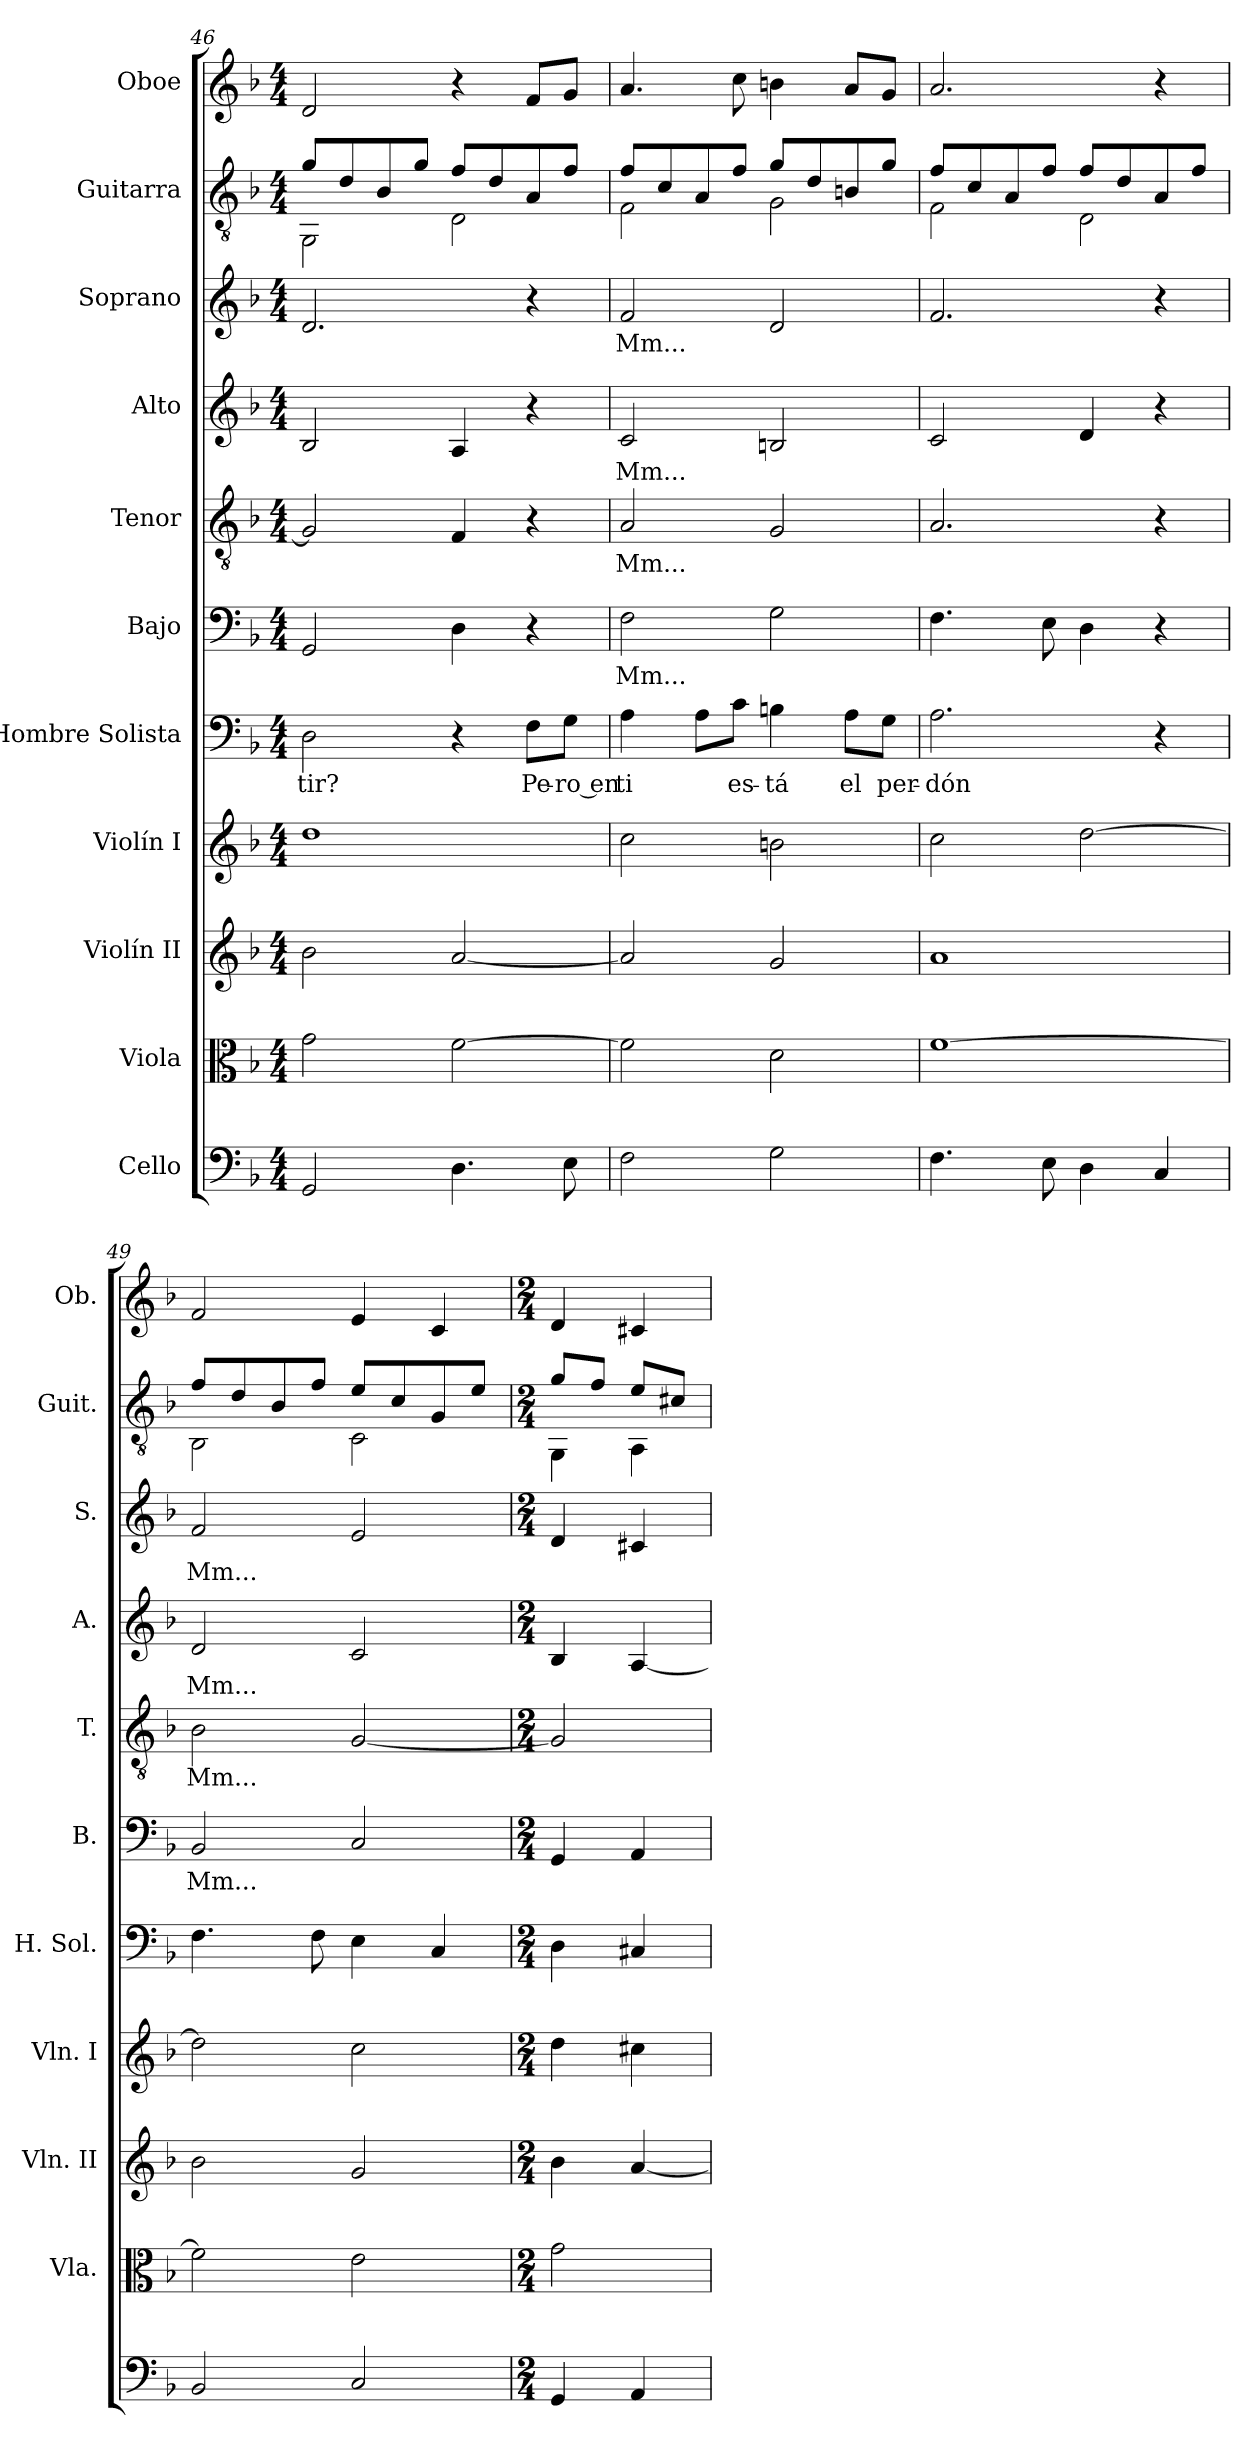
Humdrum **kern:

**kern	**kern	**kern	**kern	**kern	**text	**kern	**text	**kern	**text	**kern	**text	**kern	**text	**kern	**kern
*part11	*part10	*part9	*part8	*part7	*part7	*part6	*part6	*part5	*part5	*part4	*part4	*part3	*part3	*part2	*part1
*staff11	*staff10	*staff9	*staff8	*staff7	*staff7	*staff6	*staff6	*staff5	*staff5	*staff4	*staff4	*staff3	*staff3	*staff2	*staff1
*I"Cello	*I"Viola	*I"Violín II	*I"Violín I	*I"Hombre Solista	*	*I"Bajo	*	*I"Tenor	*	*I"Alto	*	*I"Soprano	*	*I"Guitarra	*I"Oboe
*	*I'Vla.	*I'Vln. II	*I'Vln. I	*I'H. Sol.	*	*I'B.	*	*I'T.	*	*I'A.	*	*I'S.	*	*I'Guit.	*I'Ob.
*clefF4	*clefC3	*clefG2	*clefG2	*clefF4	*	*clefF4	*	*clefGv2	*	*clefG2	*	*clefG2	*	*clefGv2	*clefG2
*k[b-]	*k[b-]	*k[b-]	*k[b-]	*k[b-]	*	*k[b-]	*	*k[b-]	*	*k[b-]	*	*k[b-]	*	*k[b-]	*k[b-]
*M4/4	*M4/4	*M4/4	*M4/4	*M4/4	*	*M4/4	*	*M4/4	*	*M4/4	*	*M4/4	*	*M4/4	*M4/4
=46	=46	=46	=46	=46	=46	=46	=46	=46	=46	=46	=46	=46	=46	=46	=46
*	*	*	*	*	*	*	*	*	*	*	*	*	*	*^	*
2GG/	2g\	2b-\	1dd	2D\	-tir?	2GG/	.	2G/]	.	2B-/	.	2.d/	.	8g/L	2GG\	2d/
.	.	.	.	.	.	.	.	.	.	.	.	.	.	8d/	.	.
.	.	.	.	.	.	.	.	.	.	.	.	.	.	8B-/	.	.
.	.	.	.	.	.	.	.	.	.	.	.	.	.	8g/J	.	.
4.D\	[2f\	[2a/	.	4r	.	4D\	.	4F/	.	4A/	.	.	.	8f/L	2D\	4r
.	.	.	.	.	.	.	.	.	.	.	.	.	.	8d/	.	.
.	.	.	.	8F\L	Pe-	4r	.	4r	.	4r	.	4r	.	8A/	.	8f/L
8E\	.	.	.	8G\J	-ro en	.	.	.	.	.	.	.	.	8f/J	.	8g/J
=47	=47	=47	=47	=47	=47	=47	=47	=47	=47	=47	=47	=47	=47	=47	=47	=47
2F\	2f\]	2a/]	2cc\	4A\	ti	2F\	Mm...	2A/	Mm...	2c/	Mm...	2f/	Mm...	8f/L	2F\	4.a/
.	.	.	.	.	.	.	.	.	.	.	.	.	.	8c/	.	.
.	.	.	.	8A\L	.	.	.	.	.	.	.	.	.	8A/	.	.
.	.	.	.	8c\J	es-	.	.	.	.	.	.	.	.	8f/J	.	8cc\
2G\	2d\	2g/	2bn\	4Bn\	-tá	2G\	.	2G/	.	2Bn/	.	2d/	.	8g/L	2G\	4bn\
.	.	.	.	.	.	.	.	.	.	.	.	.	.	8d/	.	.
.	.	.	.	8A\L	el	.	.	.	.	.	.	.	.	8Bn/	.	8a/L
.	.	.	.	8G\J	per-	.	.	.	.	.	.	.	.	8g/J	.	8g/J
=48	=48	=48	=48	=48	=48	=48	=48	=48	=48	=48	=48	=48	=48	=48	=48	=48
4.F\	[1f	1a	2cc\	2.A\	-dón	4.F\	.	2.A/	.	2c/	.	2.f/	.	8f/L	2F\	2.a/
.	.	.	.	.	.	.	.	.	.	.	.	.	.	8c/	.	.
.	.	.	.	.	.	.	.	.	.	.	.	.	.	8A/	.	.
8E\	.	.	.	.	.	8E\	.	.	.	.	.	.	.	8f/J	.	.
4D\	.	.	[2dd\	.	.	4D\	.	.	.	4d/	.	.	.	8f/L	2D\	.
.	.	.	.	.	.	.	.	.	.	.	.	.	.	8d/	.	.
4C/	.	.	.	4r	.	4r	.	4r	.	4r	.	4r	.	8A/	.	4r
.	.	.	.	.	.	.	.	.	.	.	.	.	.	8f/J	.	.
=49	=49	=49	=49	=49	=49	=49	=49	=49	=49	=49	=49	=49	=49	=49	=49	=49
2BB-/	2f\]	2b-\	2dd\]	4.F\	.	2BB-/	Mm...	2B-\	Mm...	2d/	Mm...	2f/	Mm...	8f/L	2BB-\	2f/
.	.	.	.	.	.	.	.	.	.	.	.	.	.	8d/	.	.
.	.	.	.	.	.	.	.	.	.	.	.	.	.	8B-/	.	.
.	.	.	.	8F\	.	.	.	.	.	.	.	.	.	8f/J	.	.
2C/	2e\	2g/	2cc\	4E\	.	2C/	.	[2G/	.	2c/	.	2e/	.	8e/L	2C\	4e/
.	.	.	.	.	.	.	.	.	.	.	.	.	.	8c/	.	.
.	.	.	.	4C/	.	.	.	.	.	.	.	.	.	8G/	.	4c/
.	.	.	.	.	.	.	.	.	.	.	.	.	.	8e/J	.	.
=50	=50	=50	=50	=50	=50	=50	=50	=50	=50	=50	=50	=50	=50	=50	=50	=50
*M2/4	*M2/4	*M2/4	*M2/4	*M2/4	*	*M2/4	*	*M2/4	*	*M2/4	*	*M2/4	*	*M2/4	*	*M2/4
4GG/	2g\	4b-\	4dd\	4D\	.	4GG/	.	2G/]	.	4B-/	.	4d/	.	8g/L	4GG\	4d/
.	.	.	.	.	.	.	.	.	.	.	.	.	.	8f/J	.	.
4AA/	.	[4a/	4cc#X\	4C#X/	.	4AA/	.	.	.	[4A/	.	4c#X/	.	8e/L	4AA\	4c#X/
.	.	.	.	.	.	.	.	.	.	.	.	.	.	8c#X/J	.	.
*	*	*	*	*	*	*	*	*	*	*	*	*	*	*v	*v	*
=	=	=	=	=	=	=	=	=	=	=	=	=	=	=	=
*-	*-	*-	*-	*-	*-	*-	*-	*-	*-	*-	*-	*-	*-	*-	*-
